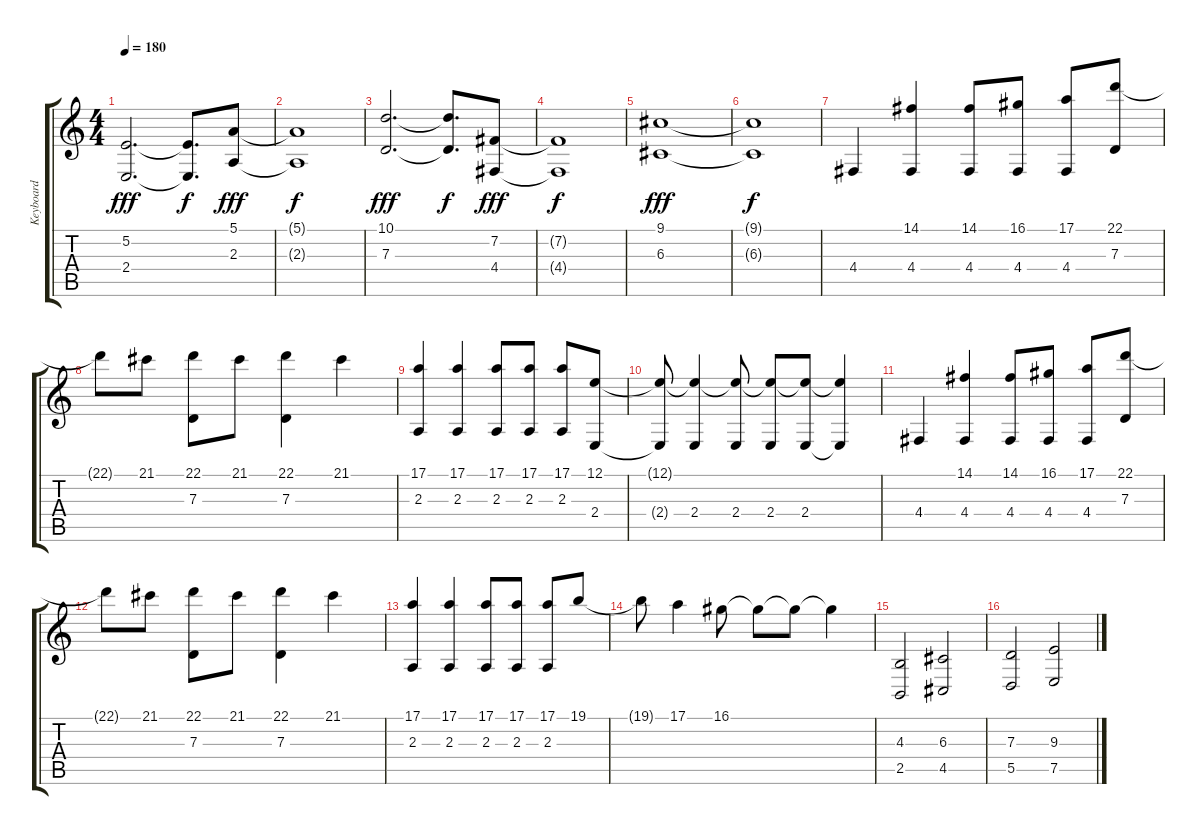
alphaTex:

\track ("Keyboard" "Keyboard") {instrument electricgrandpiano}
\staff {score tabs}
\tuning (E4 B3 G3 D3 A2 E2) {hide}
\ts (4 4)
\tempo 180
\clef g2
\ks c
(5.2 2.4).2{d dy fff} (5.2{t} 2.4{t}).8{d dy f} (5.1 2.3).8{dy fff} |
(5.1{t} 2.3{t}).1{dy f} |
(10.1 7.3).2{d dy fff} (10.1{t} 7.3{t}).8{d dy f} (7.2 4.4).8{dy fff} |
(7.2{t} 4.4{t}).1{dy f} |
(9.1 6.3).1{dy fff} |
(9.1{t} 6.3{t}).1{dy f} |
4.4.4 (14.1 4.4).4 (14.1 4.4).8 (16.1 4.4).8 (17.1 4.4).8 (22.1 7.3).8 |
22.1{t}.8 21.1.8 (22.1 7.3).8 21.1.8 (22.1 7.3).4 21.1.4 |
(17.1 2.3).4 (17.1 2.3).4 (17.1 2.3).8 (17.1 2.3).8 (17.1 2.3).8 (12.1 2.4).8 |
(12.1{t} 2.4{t}).8 (12.1{t} 2.4).4 (12.1{t} 2.4).8 (12.1{t} 2.4).8 (12.1{t} 2.4).8 (12.1{t} 2.4{t}).4 |
4.4.4 (14.1 4.4).4 (14.1 4.4).8 (16.1 4.4).8 (17.1 4.4).8 (22.1 7.3).8 |
22.1{t}.8 21.1.8 (22.1 7.3).8 21.1.8 (22.1 7.3).4 21.1.4 |
(17.1 2.3).4 (17.1 2.3).4 (17.1 2.3).8 (17.1 2.3).8 (17.1 2.3).8 19.1.8 |
19.1{t}.8 17.1.4 16.1.8 16.1{t}.8 16.1{t}.8 16.1{t}.4 |
(4.3 2.5).2 (6.3 4.5).2 |
(7.3 5.5).2 (9.3 7.5).2
